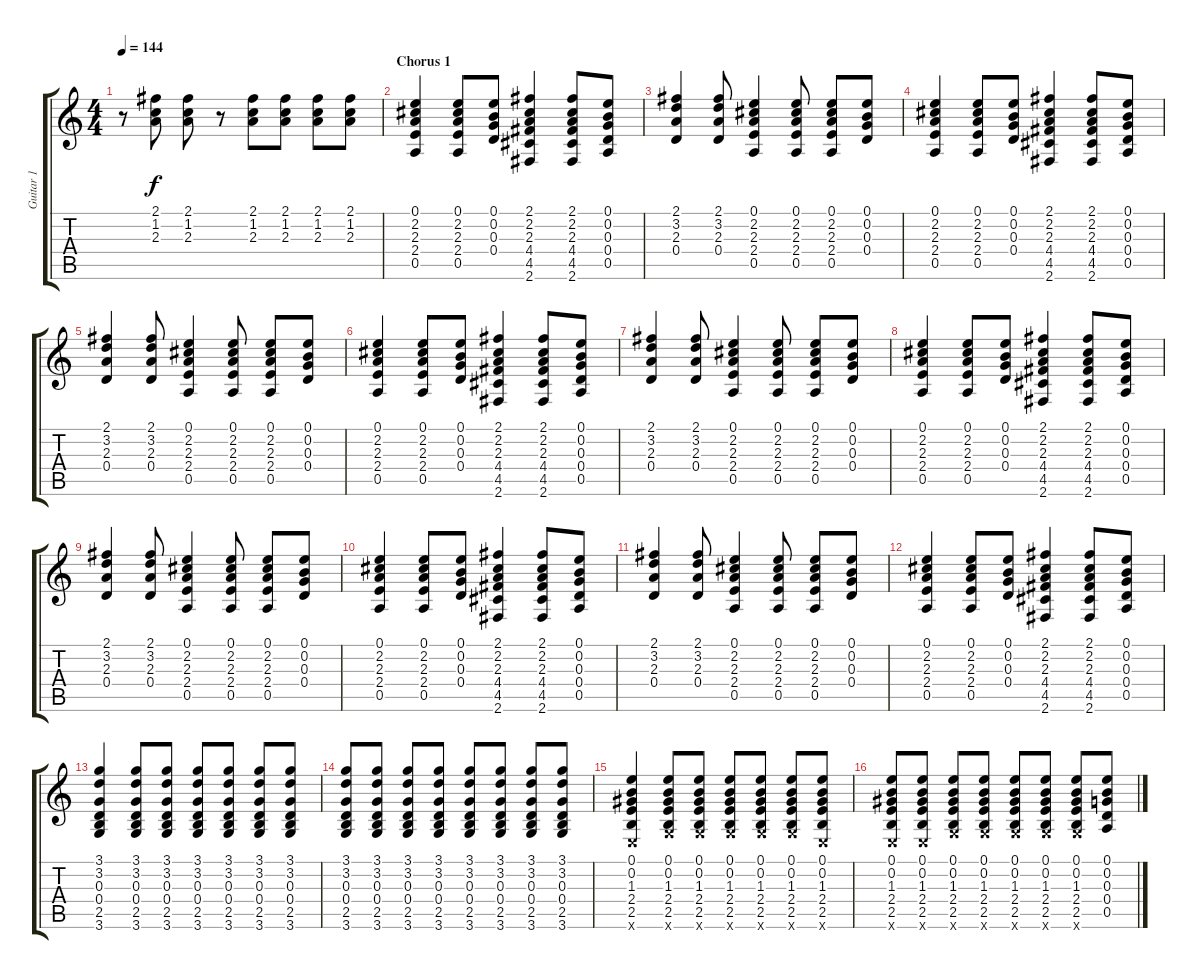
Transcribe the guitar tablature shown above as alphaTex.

\track ("Guitar 1" "Guitar 1") {instrument distortionguitar}
\staff {score tabs}
\tuning (E4 B3 G3 D3 A2 E2) {hide}
\ts (4 4)
\tempo 144
\clef g2
\ks c
r.8{dy f} (2.1 1.2 2.3).8 (2.1 1.2 2.3).8 r.8 (2.1 1.2 2.3).8 (2.1 1.2 2.3).8 (2.1 1.2 2.3).8 (2.1 1.2 2.3).8 |
\section ("" "Chorus 1")
(0.1 2.2 2.3 2.4 0.5).4 (0.1 2.2 2.3 2.4 0.5).8 (0.1 0.2 0.3 0.4).8 (2.1 2.2 2.3 4.4 4.5 2.6).4 (2.1 2.2 2.3 4.4 4.5 2.6).8 (0.1 0.2 0.3 0.4 0.5).8 |
(2.1 3.2 2.3 0.4).4 (2.1 3.2 2.3 0.4).8 (0.1 2.2 2.3 2.4 0.5).4 (0.1 2.2 2.3 2.4 0.5).8 (0.1 2.2 2.3 2.4 0.5).8 (0.1 0.2 0.3 0.4).8 |
(0.1 2.2 2.3 2.4 0.5).4 (0.1 2.2 2.3 2.4 0.5).8 (0.1 0.2 0.3 0.4).8 (2.1 2.2 2.3 4.4 4.5 2.6).4 (2.1 2.2 2.3 4.4 4.5 2.6).8 (0.1 0.2 0.3 0.4 0.5).8 |
(2.1 3.2 2.3 0.4).4 (2.1 3.2 2.3 0.4).8 (0.1 2.2 2.3 2.4 0.5).4 (0.1 2.2 2.3 2.4 0.5).8 (0.1 2.2 2.3 2.4 0.5).8 (0.1 0.2 0.3 0.4).8 |
(0.1 2.2 2.3 2.4 0.5).4 (0.1 2.2 2.3 2.4 0.5).8 (0.1 0.2 0.3 0.4).8 (2.1 2.2 2.3 4.4 4.5 2.6).4 (2.1 2.2 2.3 4.4 4.5 2.6).8 (0.1 0.2 0.3 0.4 0.5).8 |
(2.1 3.2 2.3 0.4).4 (2.1 3.2 2.3 0.4).8 (0.1 2.2 2.3 2.4 0.5).4 (0.1 2.2 2.3 2.4 0.5).8 (0.1 2.2 2.3 2.4 0.5).8 (0.1 0.2 0.3 0.4).8 |
(0.1 2.2 2.3 2.4 0.5).4 (0.1 2.2 2.3 2.4 0.5).8 (0.1 0.2 0.3 0.4).8 (2.1 2.2 2.3 4.4 4.5 2.6).4 (2.1 2.2 2.3 4.4 4.5 2.6).8 (0.1 0.2 0.3 0.4 0.5).8 |
(2.1 3.2 2.3 0.4).4 (2.1 3.2 2.3 0.4).8 (0.1 2.2 2.3 2.4 0.5).4 (0.1 2.2 2.3 2.4 0.5).8 (0.1 2.2 2.3 2.4 0.5).8 (0.1 0.2 0.3 0.4).8 |
(0.1 2.2 2.3 2.4 0.5).4 (0.1 2.2 2.3 2.4 0.5).8 (0.1 0.2 0.3 0.4).8 (2.1 2.2 2.3 4.4 4.5 2.6).4 (2.1 2.2 2.3 4.4 4.5 2.6).8 (0.1 0.2 0.3 0.4 0.5).8 |
(2.1 3.2 2.3 0.4).4 (2.1 3.2 2.3 0.4).8 (0.1 2.2 2.3 2.4 0.5).4 (0.1 2.2 2.3 2.4 0.5).8 (0.1 2.2 2.3 2.4 0.5).8 (0.1 0.2 0.3 0.4).8 |
(0.1 2.2 2.3 2.4 0.5).4 (0.1 2.2 2.3 2.4 0.5).8 (0.1 0.2 0.3 0.4).8 (2.1 2.2 2.3 4.4 4.5 2.6).4 (2.1 2.2 2.3 4.4 4.5 2.6).8 (0.1 0.2 0.3 0.4 0.5).8 |
(3.1 3.2 0.3 0.4 2.5 3.6).4 (3.1 3.2 0.3 0.4 2.5 3.6).8 (3.1 3.2 0.3 0.4 2.5 3.6).8 (3.1 3.2 0.3 0.4 2.5 3.6).8 (3.1 3.2 0.3 0.4 2.5 3.6).8 (3.1 3.2 0.3 0.4 2.5 3.6).8 (3.1 3.2 0.3 0.4 2.5 3.6).8 |
(3.1 3.2 0.3 0.4 2.5 3.6).8 (3.1 3.2 0.3 0.4 2.5 3.6).8 (3.1 3.2 0.3 0.4 2.5 3.6).8 (3.1 3.2 0.3 0.4 2.5 3.6).8 (3.1 3.2 0.3 0.4 2.5 3.6).8 (3.1 3.2 0.3 0.4 2.5 3.6).8 (3.1 3.2 0.3 0.4 2.5 3.6).8 (3.1 3.2 0.3 0.4 2.5 3.6).8 |
(0.1 0.2 1.3 2.4 2.5 0.6{x}).4 (0.1 0.2 1.3 2.4 2.5 3.6{x}).8 (0.1 0.2 1.3 2.4 2.5 3.6{x}).8 (0.1 0.2 1.3 2.4 2.5 3.6{x}).8 (0.1 0.2 1.3 2.4 2.5 3.6{x}).8 (0.1 0.2 1.3 2.4 2.5 3.6{x}).8 (0.1 0.2 1.3 2.4 2.5 0.6{x}).8 |
(0.1 0.2 1.3 2.4 2.5 0.6{x}).8 (0.1 0.2 1.3 2.4 2.5 0.6{x}).8 (0.1 0.2 1.3 2.4 2.5 3.6{x}).8 (0.1 0.2 1.3 2.4 2.5 3.6{x}).8 (0.1 0.2 1.3 2.4 2.5 3.6{x}).8 (0.1 0.2 1.3 2.4 2.5 3.6{x}).8 (0.1 0.2 1.3 2.4 2.5 3.6{x}).8 (0.1 0.2 0.3 0.4 0.5).8
